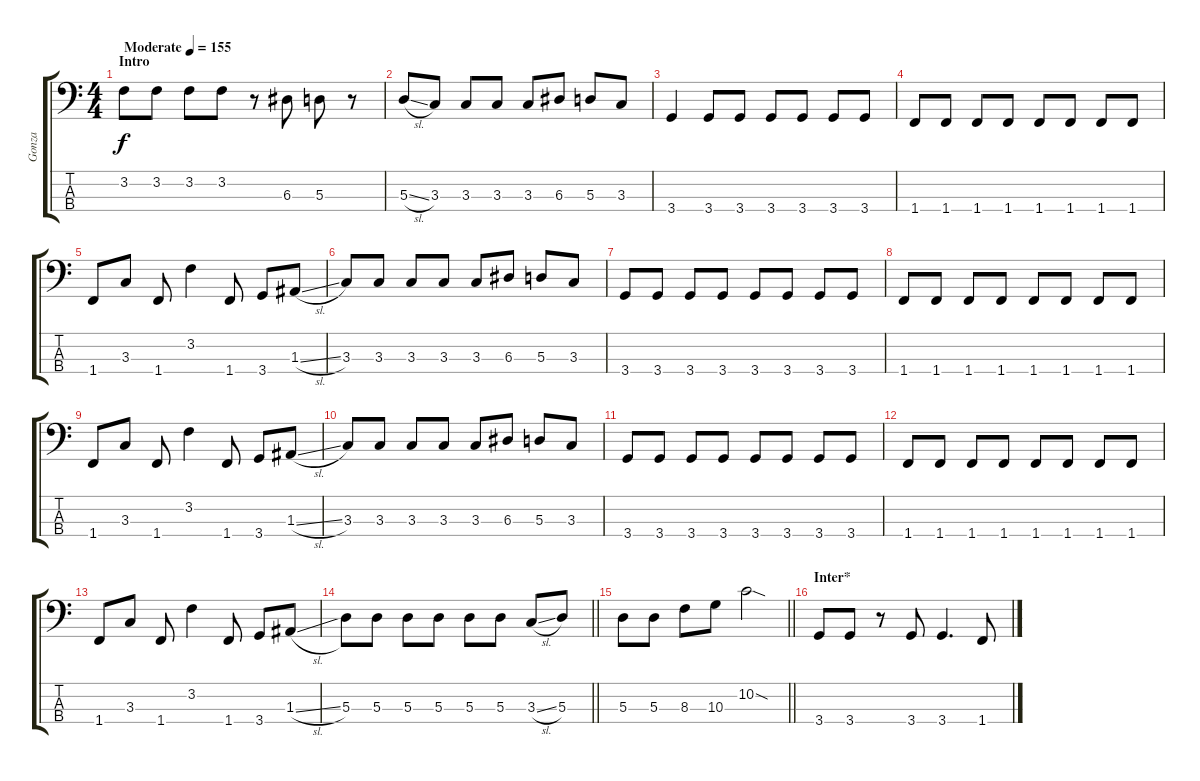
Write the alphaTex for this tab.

\track ("Gonza" "Gonza") {instrument electricbasspick}
\staff {score tabs}
\tuning (G2 D2 A1 E1) {hide}
\ts (4 4)
\section ("" "Intro")
\tempo (155 "Moderate")
\clef f4
\ks c
3.2.8{dy f instrument electricbasspick} 3.2.8 3.2.8 3.2.8 r.8 6.3.8 5.3.8 r.8 |
5.3{sl}.8 3.3.8 3.3.8 3.3.8 3.3.8 6.3.8 5.3.8 3.3.8 |
3.4.4 3.4.8 3.4.8 3.4.8 3.4.8 3.4.8 3.4.8 |
1.4.8 1.4.8 1.4.8 1.4.8 1.4.8 1.4.8 1.4.8 1.4.8 |
1.4.8 3.3.8 1.4.8 3.2.4 1.4.8 3.4.8 1.3{sl}.8 |
3.3.8 3.3.8 3.3.8 3.3.8 3.3.8 6.3.8 5.3.8 3.3.8 |
3.4.8 3.4.8 3.4.8 3.4.8 3.4.8 3.4.8 3.4.8 3.4.8 |
1.4.8 1.4.8 1.4.8 1.4.8 1.4.8 1.4.8 1.4.8 1.4.8 |
1.4.8 3.3.8 1.4.8 3.2.4 1.4.8 3.4.8 1.3{sl}.8 |
3.3.8 3.3.8 3.3.8 3.3.8 3.3.8 6.3.8 5.3.8 3.3.8 |
3.4.8 3.4.8 3.4.8 3.4.8 3.4.8 3.4.8 3.4.8 3.4.8 |
1.4.8 1.4.8 1.4.8 1.4.8 1.4.8 1.4.8 1.4.8 1.4.8 |
1.4.8 3.3.8 1.4.8 3.2.4 1.4.8 3.4.8 1.3{sl}.8 |
\barLineRight lightlight
5.3.8 5.3.8 5.3.8 5.3.8 5.3.8 5.3.8 3.3{sl}.8 5.3.8 |
\barLineRight lightlight
5.3.8 5.3.8 8.3.8 10.3.8 10.2{sod}.2 |
\section ("" "Inter*")
3.4.8 3.4.8 r.8 3.4.8 3.4.4{d} 1.4.8
